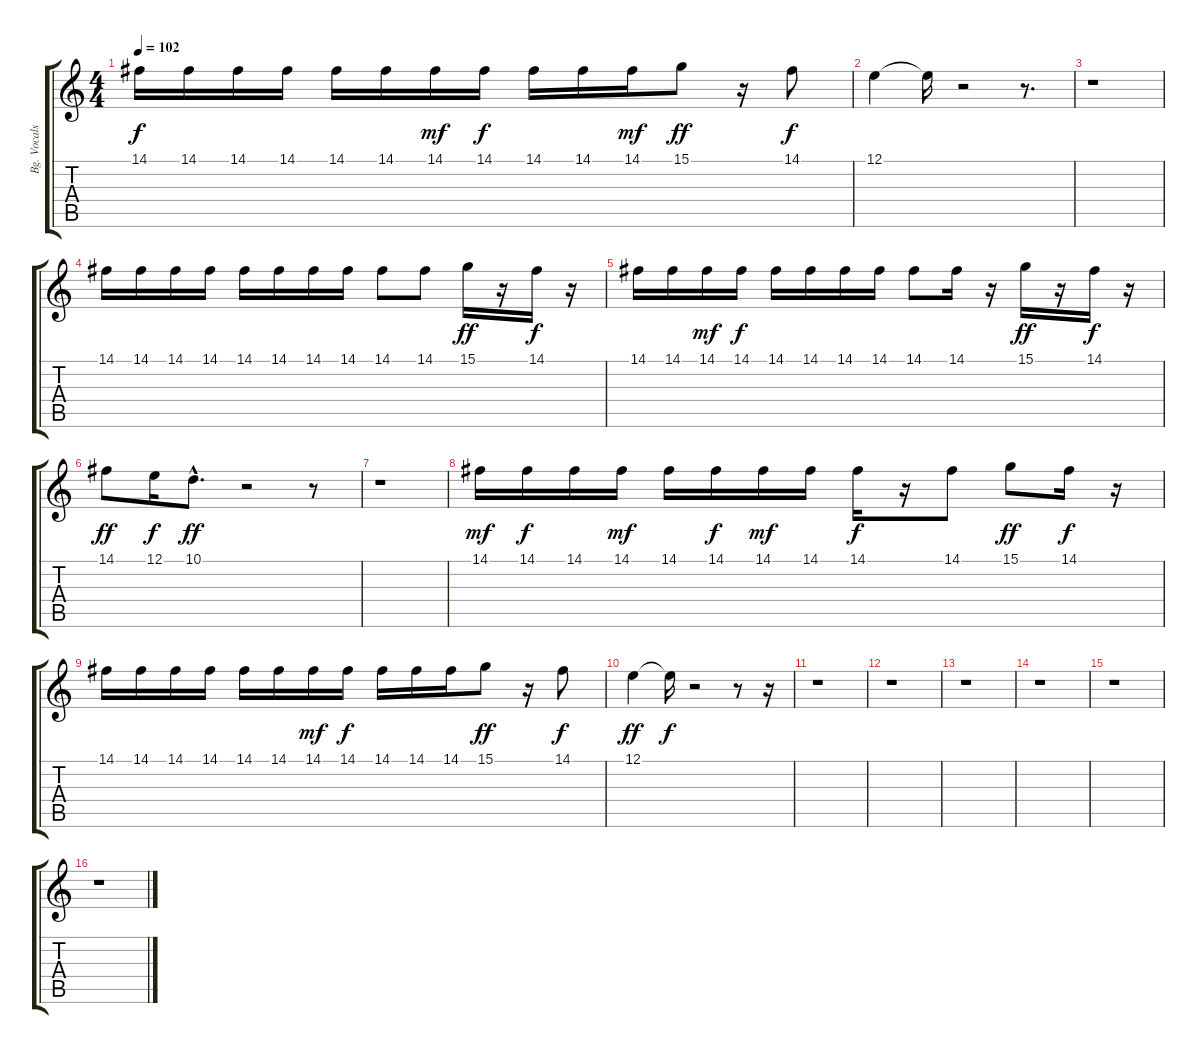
\track ("Bg. Vocals" "Bg. Vocals") {instrument shakuhachi}
\staff {score tabs}
\tuning (E4 B3 G3 D3 A2 E2) {hide}
\ts (4 4)
\tempo 102
\clef g2
\ks c
14.1.16{dy f} 14.1.16 14.1.16 14.1.16 14.1.16 14.1.16 14.1.16{dy mf} 14.1.16{dy f} 14.1.16 14.1.16 14.1.16{dy mf} 15.1.8{dy ff} r.16 14.1.8{dy f} |
12.1.4 12.1{t}.16 r.2 r.8{d} |
r.1 |
14.1.16 14.1.16 14.1.16 14.1.16 14.1.16 14.1.16 14.1.16 14.1.16 14.1.8 14.1.8 15.1.16{dy ff} r.16 14.1.16{dy f} r.16 |
14.1.16 14.1.16 14.1.16{dy mf} 14.1.16{dy f} 14.1.16 14.1.16 14.1.16 14.1.16 14.1.8 14.1.16 r.16 15.1.16{dy ff} r.16 14.1.16{dy f} r.16 |
14.1.8{dy ff} 12.1.16{dy f} 10.1{hac}.8{d dy ff} r.2 r.8 |
r.1 |
14.1.16{dy mf} 14.1.16{dy f} 14.1.16 14.1.16{dy mf} 14.1.16 14.1.16{dy f} 14.1.16{dy mf} 14.1.16 14.1.16{dy f} r.16 14.1.8 15.1.8{dy ff} 14.1.16{dy f} r.16 |
14.1.16 14.1.16 14.1.16 14.1.16 14.1.16 14.1.16 14.1.16{dy mf} 14.1.16{dy f} 14.1.16 14.1.16 14.1.16 15.1.8{dy ff} r.16 14.1.8{dy f} |
12.1.4{dy ff} 12.1{t}.16{dy f} r.2 r.8 r.16 |
r.1 |
r.1 |
r.1 |
r.1 |
r.1 |
r.1
